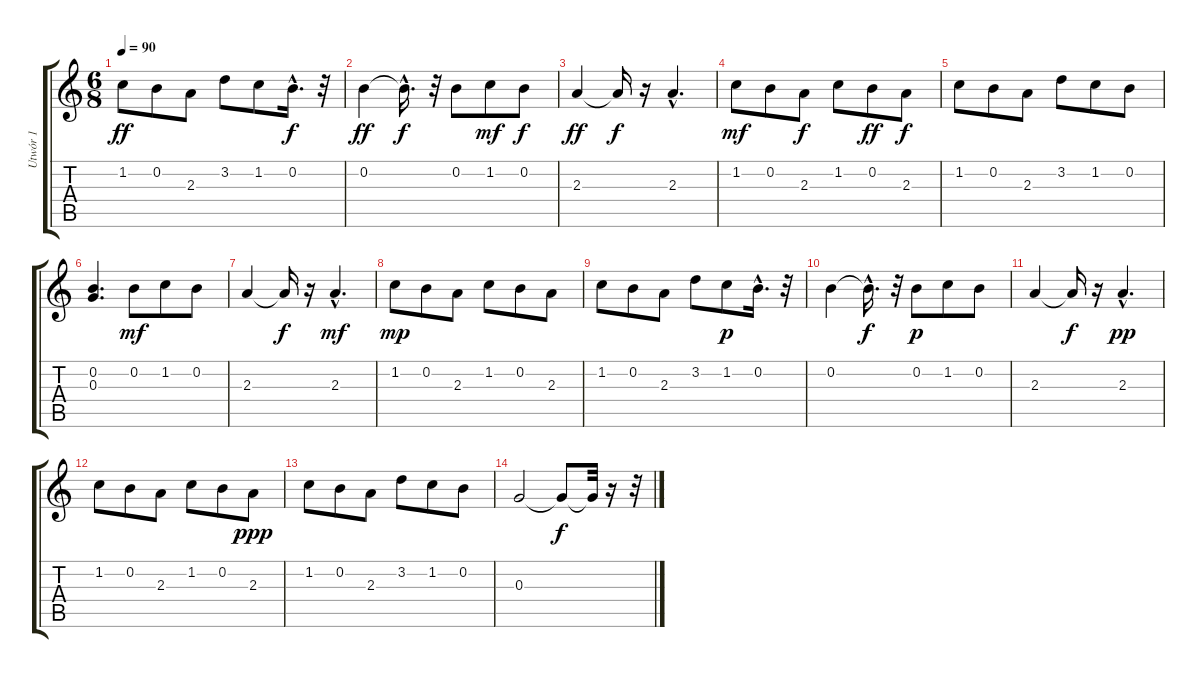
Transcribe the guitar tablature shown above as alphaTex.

\track ("Utwór 1" "Utwór 1") {instrument overdrivenguitar}
\staff {score tabs}
\tuning (E4 B3 G3 D3 A2 E2) {hide}
\ts (6 8)
\tempo 90
\clef g2
\ks c
1.2.8{dy ff} 0.2.8 2.3.8 3.2.8 1.2.8 0.2{hac}.16{d dy f} r.32 |
0.2.4{dy ff} 0.2{hac t}.16{d dy f} r.32 0.2.8 1.2.8{dy mf} 0.2.8{dy f} |
2.3.4{dy ff} 2.3{t}.16{dy f} r.16 2.3{hac}.4{d} |
1.2.8{dy mf} 0.2.8 2.3.8{dy f} 1.2.8 0.2.8{dy ff} 2.3.8{dy f} |
1.2.8 0.2.8 2.3.8 3.2.8 1.2.8 0.2.8 |
(0.2 0.3).4{d} 0.2.8{dy mf} 1.2.8 0.2.8 |
2.3.4 2.3{t}.16{dy f} r.16 2.3{hac}.4{d dy mf} |
1.2.8{dy mp} 0.2.8 2.3.8 1.2.8 0.2.8 2.3.8 |
1.2.8 0.2.8 2.3.8 3.2.8 1.2.8{dy p} 0.2{hac}.16{d} r.32 |
0.2.4 0.2{hac t}.16{d dy f} r.32 0.2.8{dy p} 1.2.8 0.2.8 |
2.3.4 2.3{t}.16{dy f} r.16 2.3{hac}.4{d dy pp} |
1.2.8 0.2.8 2.3.8 1.2.8 0.2.8 2.3.8{dy ppp} |
1.2.8 0.2.8 2.3.8 3.2.8 1.2.8 0.2.8 |
0.3.2 0.3{t}.8{dy f} 0.3{t}.32 r.16 r.32
